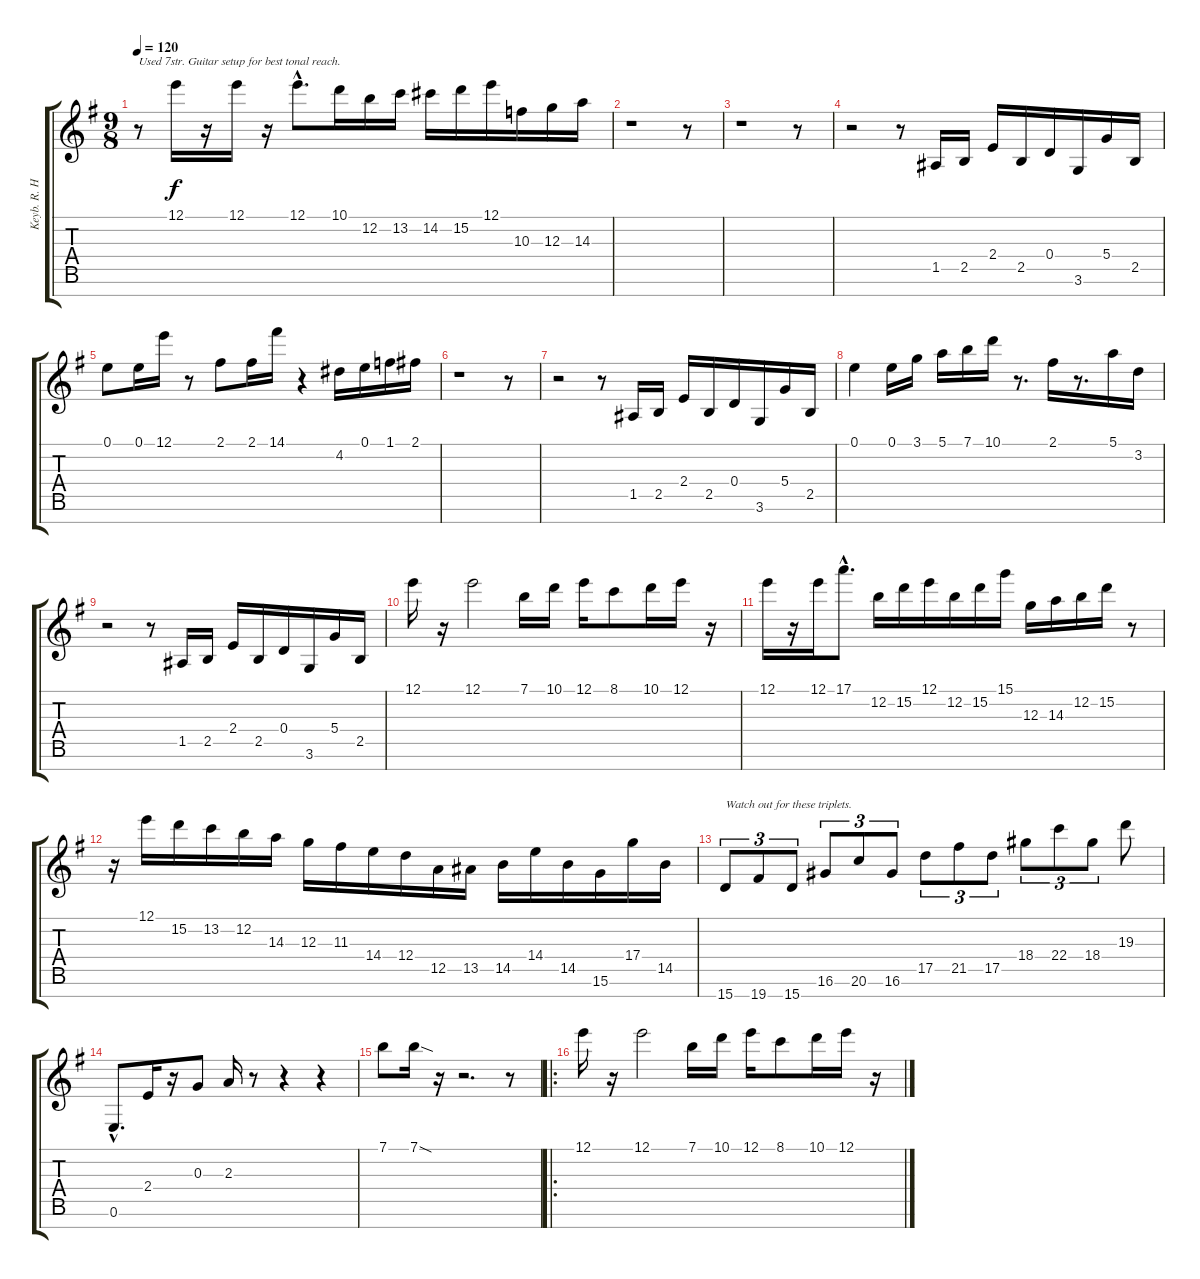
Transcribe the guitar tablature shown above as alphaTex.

\track ("Keyb. R. Hand" "Keyb. R. H") {instrument drawbarorgan}
\staff {score tabs}
\tuning (E5 B4 G4 D4 A3 E3 B2) {hide}
\ts (9 8)
\tempo 120
\clef g2
\ks g
r.8{txt "Used 7str. Guitar setup for best tonal reach." dy f instrument drawbarorgan} 12.1.16 r.16 12.1.16 r.16 12.1{hac}.8{d} 10.1.16 12.2.16 13.2.16 14.2.16 15.2.16 12.1.16 10.3.16 12.3.16 14.3.16 |
r.1 r.8 |
r.1 r.8 |
r.2 r.8 1.5.16 2.5.16 2.4.16 2.5.16 0.4.16 3.6.16 5.4.16 2.5.16 |
0.1.8 0.1.16 12.1.16 r.8 2.1.8 2.1.16 14.1.16 r.4 4.2.16 0.1.16 1.1.16 2.1.16 |
r.1 r.8 |
r.2 r.8 1.5.16 2.5.16 2.4.16 2.5.16 0.4.16 3.6.16 5.4.16 2.5.16 |
0.1.4 0.1.16 3.1.16 5.1.16 7.1.16 10.1.16 r.8{d} 2.1.16 r.8{d} 5.1.16 3.2.16 |
r.2 r.8 1.5.16 2.5.16 2.4.16 2.5.16 0.4.16 3.6.16 5.4.16 2.5.16 |
12.1.16 r.16 12.1.2 7.1.16 10.1.16 12.1.16 8.1.8 10.1.16 12.1.16 r.16 |
12.1.16 r.16 12.1.16 17.1{hac}.8{d} 12.2.16 15.2.16 12.1.16 12.2.16 15.2.16 15.1.16 12.3.16 14.3.16 12.2.16 15.2.16 r.8 |
r.16 12.1.16 15.2.16 13.2.16 12.2.16 14.3.16 12.3.16 11.3.16 14.4.16 12.4.16 12.5.16 13.5.16 14.5.16 14.4.16 14.5.16 15.6.16 17.4.16 14.5.16 |
15.7.8{tu (3 2) txt "Watch out for these triplets."} 19.7.8{tu (3 2)} 15.7.8{tu (3 2)} 16.6.8{tu (3 2)} 20.6.8{tu (3 2)} 16.6.8{tu (3 2)} 17.5.8{tu (3 2)} 21.5.8{tu (3 2)} 17.5.8{tu (3 2)} 18.4.8{tu (3 2)} 22.4.8{tu (3 2)} 18.4.8{tu (3 2)} 19.3.8 |
0.6{hac}.8{d} 2.4.16 r.16 0.3.8 2.3.16 r.8 r.4 r.4 |
7.1.8 7.1{sod}.16 r.16 r.2{d} r.8 |
\ro
12.1.16 r.16 12.1.2 7.1.16 10.1.16 12.1.16 8.1.8 10.1.16 12.1.16 r.16
